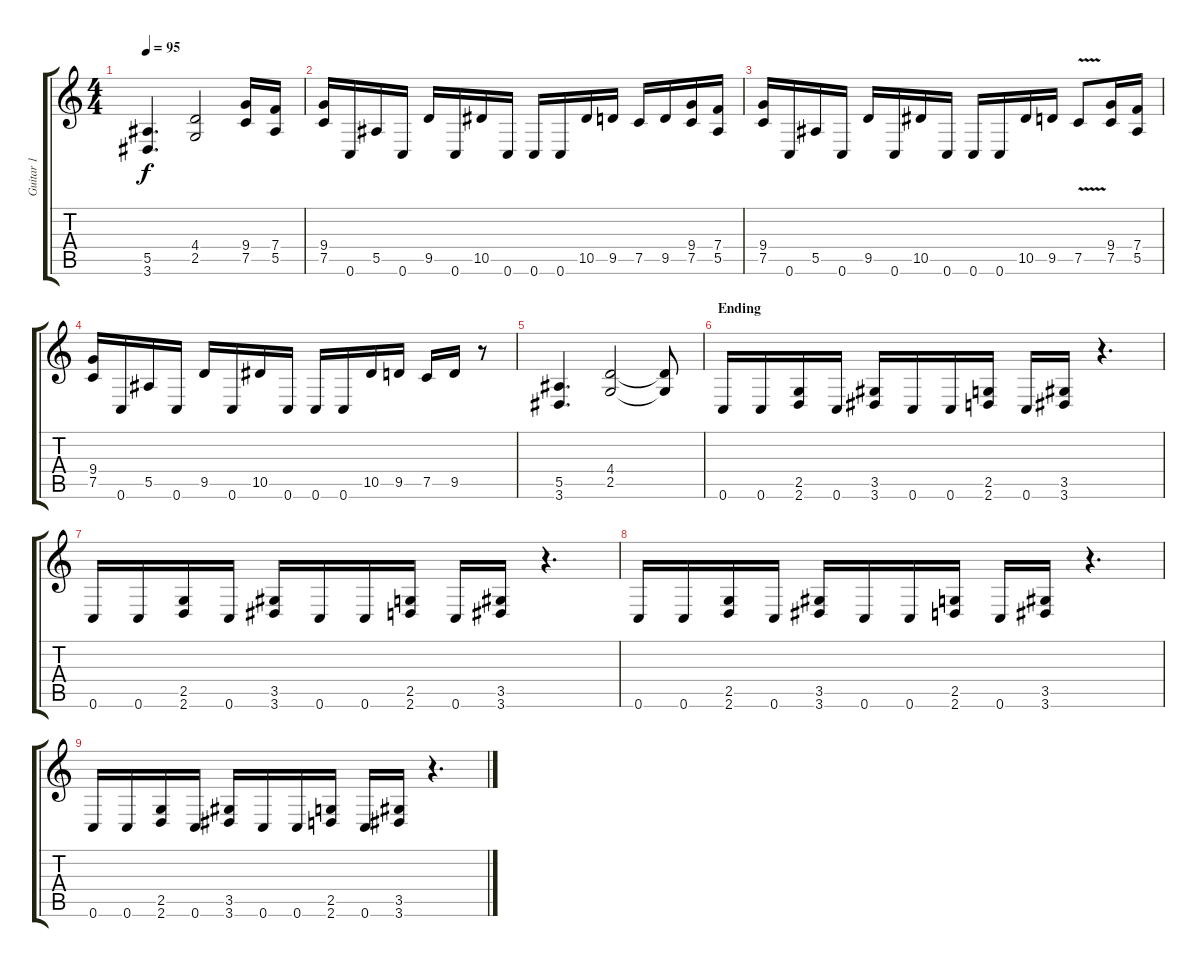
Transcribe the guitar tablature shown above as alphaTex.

\track ("Guitar 1" "Guitar 1") {instrument distortionguitar}
\staff {score tabs}
\tuning (C4 G3 Eb3 Bb2 F2 C2) {hide}
\ts (4 4)
\tempo 95
\clef g2
\ks c
(5.5 3.6).4{d dy f} (4.4 2.5).2 (9.4 7.5).16 (7.4 5.5).16 |
(9.4 7.5).16 0.6.16 5.5.16 0.6.16 9.5.16 0.6.16 10.5.16 0.6.16 0.6.16 0.6.16 10.5.16 9.5.16 7.5.16 9.5.16 (9.4 7.5).16 (7.4 5.5).16 |
(9.4 7.5).16 0.6.16 5.5.16 0.6.16 9.5.16 0.6.16 10.5.16 0.6.16 0.6.16 0.6.16 10.5.16 9.5.16 7.5{v}.8 (9.4 7.5).16 (7.4 5.5).16 |
(9.4 7.5).16 0.6.16 5.5.16 0.6.16 9.5.16 0.6.16 10.5.16 0.6.16 0.6.16 0.6.16 10.5.16 9.5.16 7.5.16 9.5.16 r.8 |
(5.5 3.6).4{d} (4.4 2.5).2 (4.4{t} 2.5{t}).8 |
\section ("" "Ending")
0.6.16 0.6.16 (2.5 2.6).16 0.6.16 (3.5 3.6).16 0.6.16 0.6.16 (2.5 2.6).16 0.6.16 (3.5 3.6).16 r.4{d} |
0.6.16 0.6.16 (2.5 2.6).16 0.6.16 (3.5 3.6).16 0.6.16 0.6.16 (2.5 2.6).16 0.6.16 (3.5 3.6).16 r.4{d} |
0.6.16 0.6.16 (2.5 2.6).16 0.6.16 (3.5 3.6).16 0.6.16 0.6.16 (2.5 2.6).16 0.6.16 (3.5 3.6).16 r.4{d} |
0.6.16 0.6.16 (2.5 2.6).16 0.6.16 (3.5 3.6).16 0.6.16 0.6.16 (2.5 2.6).16 0.6.16 (3.5 3.6).16 r.4{d}
